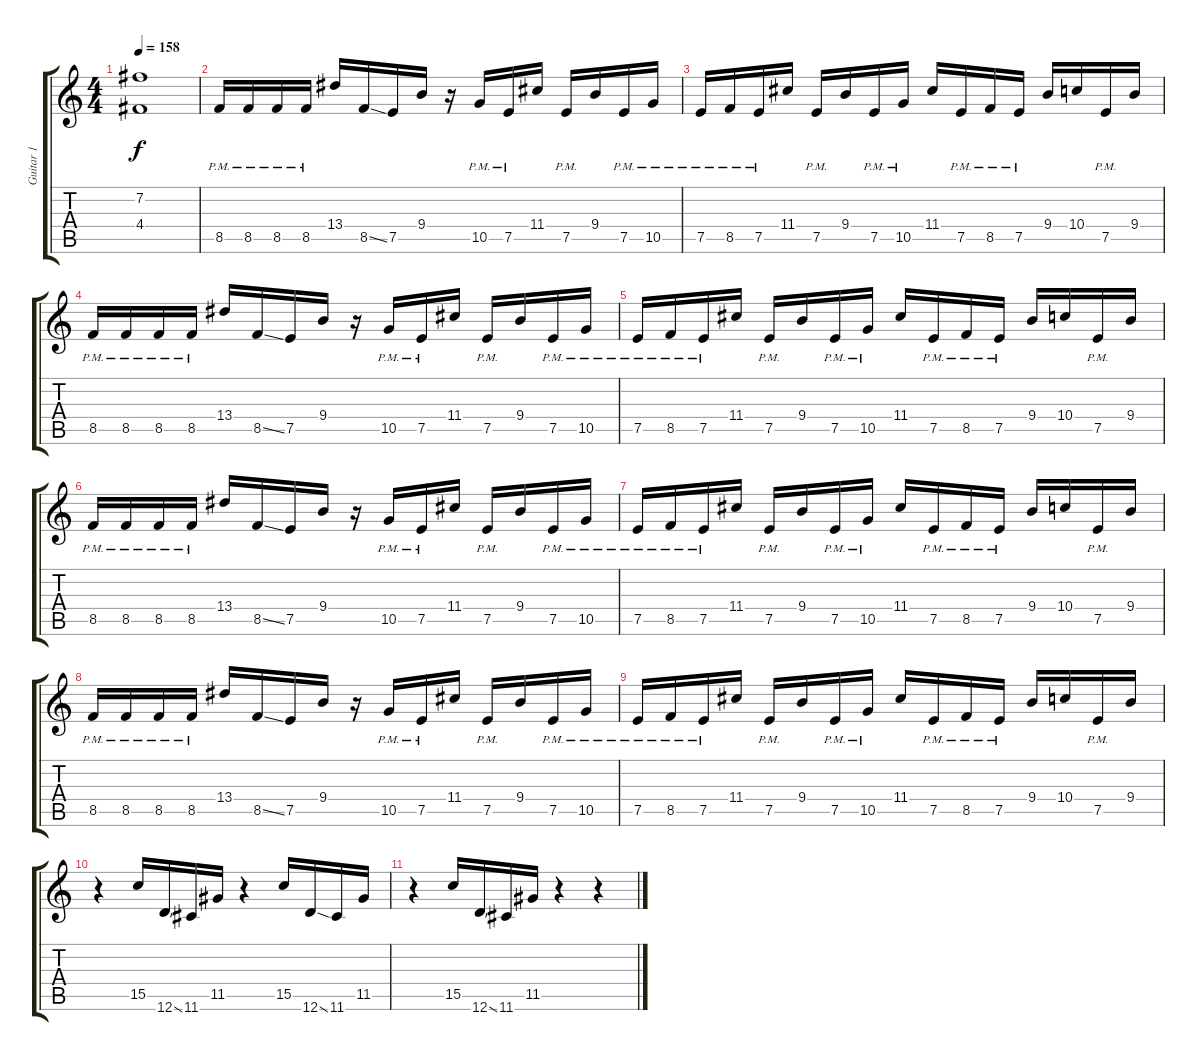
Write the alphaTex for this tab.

\track ("Guitar 1" "Guitar 1") {instrument distortionguitar}
\staff {score tabs}
\tuning (E4 B3 G3 D3 A2 D2) {hide}
\ts (4 4)
\tempo 158
\clef g2
\ks c
(7.2{t} 4.4{t}).1{dy f} |
8.5{pm}.16 8.5{pm}.16 8.5{pm}.16 8.5{pm}.16 13.4.16 8.5{ss}.16 7.5.16 9.4.16 r.16 10.5{pm}.16 7.5{pm}.16 11.4.16 7.5{pm}.16 9.4.16 7.5{pm}.16 10.5{pm}.16 |
7.5{pm}.16 8.5{pm}.16 7.5{pm}.16 11.4.16 7.5{pm}.16 9.4.16 7.5{pm}.16 10.5{pm}.16 11.4.16 7.5{pm}.16 8.5{pm}.16 7.5{pm}.16 9.4.16 10.4.16 7.5{pm}.16 9.4.16 |
8.5{pm}.16 8.5{pm}.16 8.5{pm}.16 8.5{pm}.16 13.4.16 8.5{ss}.16 7.5.16 9.4.16 r.16 10.5{pm}.16 7.5{pm}.16 11.4.16 7.5{pm}.16 9.4.16 7.5{pm}.16 10.5{pm}.16 |
7.5{pm}.16 8.5{pm}.16 7.5{pm}.16 11.4.16 7.5{pm}.16 9.4.16 7.5{pm}.16 10.5{pm}.16 11.4.16 7.5{pm}.16 8.5{pm}.16 7.5{pm}.16 9.4.16 10.4.16 7.5{pm}.16 9.4.16 |
8.5{pm}.16 8.5{pm}.16 8.5{pm}.16 8.5{pm}.16 13.4.16 8.5{ss}.16 7.5.16 9.4.16 r.16 10.5{pm}.16 7.5{pm}.16 11.4.16 7.5{pm}.16 9.4.16 7.5{pm}.16 10.5{pm}.16 |
7.5{pm}.16 8.5{pm}.16 7.5{pm}.16 11.4.16 7.5{pm}.16 9.4.16 7.5{pm}.16 10.5{pm}.16 11.4.16 7.5{pm}.16 8.5{pm}.16 7.5{pm}.16 9.4.16 10.4.16 7.5{pm}.16 9.4.16 |
8.5{pm}.16 8.5{pm}.16 8.5{pm}.16 8.5{pm}.16 13.4.16 8.5{ss}.16 7.5.16 9.4.16 r.16 10.5{pm}.16 7.5{pm}.16 11.4.16 7.5{pm}.16 9.4.16 7.5{pm}.16 10.5{pm}.16 |
7.5{pm}.16 8.5{pm}.16 7.5{pm}.16 11.4.16 7.5{pm}.16 9.4.16 7.5{pm}.16 10.5{pm}.16 11.4.16 7.5{pm}.16 8.5{pm}.16 7.5{pm}.16 9.4.16 10.4.16 7.5{pm}.16 9.4.16 |
r.4 15.5.16 12.6{ss}.16 11.6.16 11.5.16 r.4 15.5.16 12.6{ss}.16 11.6.16 11.5.16 |
r.4 15.5.16 12.6{ss}.16 11.6.16 11.5.16 r.4 r.4
